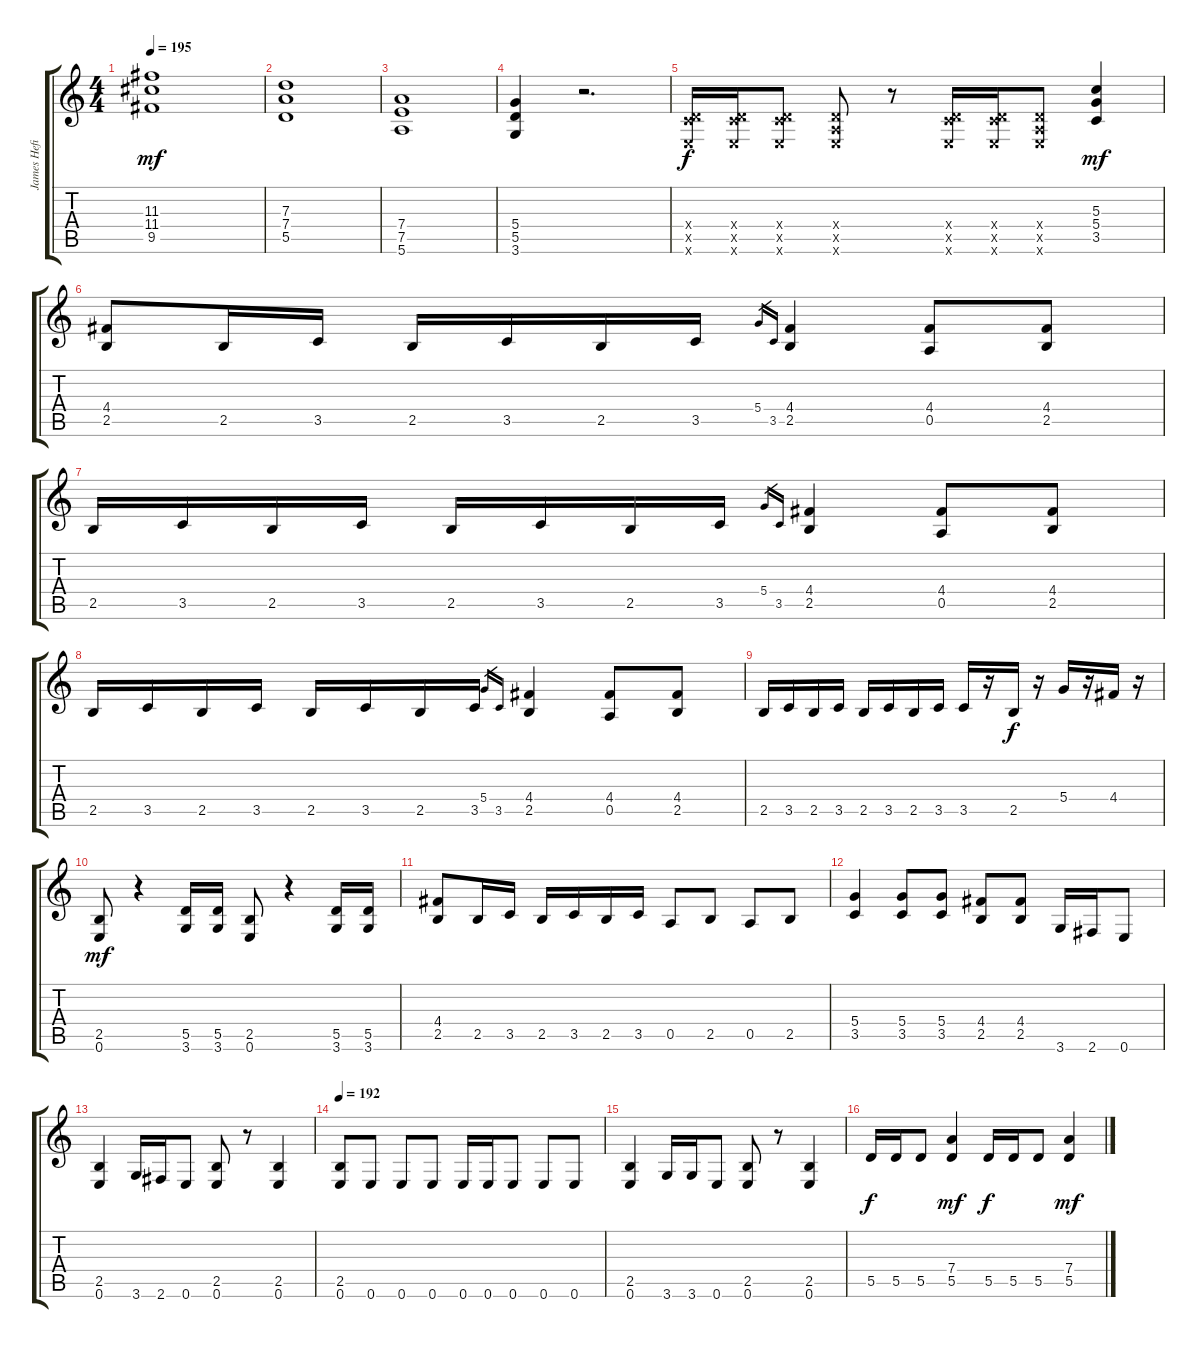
\track ("James Hefield" "James Hefi") {instrument distortionguitar}
\staff {score tabs}
\tuning (E4 B3 G3 D3 A2 E2) {hide}
\ts (4 4)
\tempo 195
\clef g2
\ks c
(11.3 11.4 9.5).1{dy mf} |
(7.3 7.4 5.5).1 |
(7.4 7.5 5.6).1 |
(5.4 5.5 3.6).4 r.2{d} |
(0.4{x} 3.5{x} 0.6{x}).16{dy f} (0.4{x} 3.5{x} 0.6{x}).16 (0.4{x} 3.5{x} 0.6{x}).8 (0.4{x} 0.5{x} 0.6{x}).8 r.8 (0.4{x} 3.5{x} 0.6{x}).16 (0.4{x} 3.5{x} 0.6{x}).16 (0.4{x} 0.5{x} 0.6{x}).8 (5.3 5.4 3.5).4{dy mf} |
(4.4 2.5).8 2.5.16 3.5.16 2.5.16 3.5.16 2.5.16 3.5.16 5.4.16{gr} 3.5.16{gr} (4.4 2.5).4 (4.4 0.5).8 (4.4 2.5).8 |
2.5.16 3.5.16 2.5.16 3.5.16 2.5.16 3.5.16 2.5.16 3.5.16 5.4.16{gr} 3.5.16{gr} (4.4 2.5).4 (4.4 0.5).8 (4.4 2.5).8 |
2.5.16 3.5.16 2.5.16 3.5.16 2.5.16 3.5.16 2.5.16 3.5.16 5.4.16{gr} 3.5.16{gr} (4.4 2.5).4 (4.4 0.5).8 (4.4 2.5).8 |
2.5.16 3.5.16 2.5.16 3.5.16 2.5.16 3.5.16 2.5.16 3.5.16 3.5.16 r.16 2.5.16{dy f} r.16 5.4.16 r.16 4.4.16 r.16 |
(2.5 0.6).8{dy mf} r.4 (5.5 3.6).16 (5.5 3.6).16 (2.5 0.6).8 r.4 (5.5 3.6).16 (5.5 3.6).16 |
(4.4 2.5).8 2.5.16 3.5.16 2.5.16 3.5.16 2.5.16 3.5.16 0.5.8 2.5.8 0.5.8 2.5.8 |
(5.4 3.5).4 (5.4 3.5).8 (5.4 3.5).8 (4.4 2.5).8 (4.4 2.5).8 3.6.16 2.6.16 0.6.8 |
(2.5 0.6).4 3.6.16 2.6.16 0.6.8 (2.5 0.6).8 r.8 (2.5 0.6).4 |
\tempo 192
(2.5 0.6).8 0.6.8 0.6.8 0.6.8 0.6.16 0.6.16 0.6.8 0.6.8 0.6.8 |
(2.5 0.6).4 3.6.16 3.6.16 0.6.8 (2.5 0.6).8 r.8 (2.5 0.6).4 |
5.5.16{dy f} 5.5.16 5.5.8 (7.4 5.5).4{dy mf} 5.5.16{dy f} 5.5.16 5.5.8 (7.4 5.5).4{dy mf}
